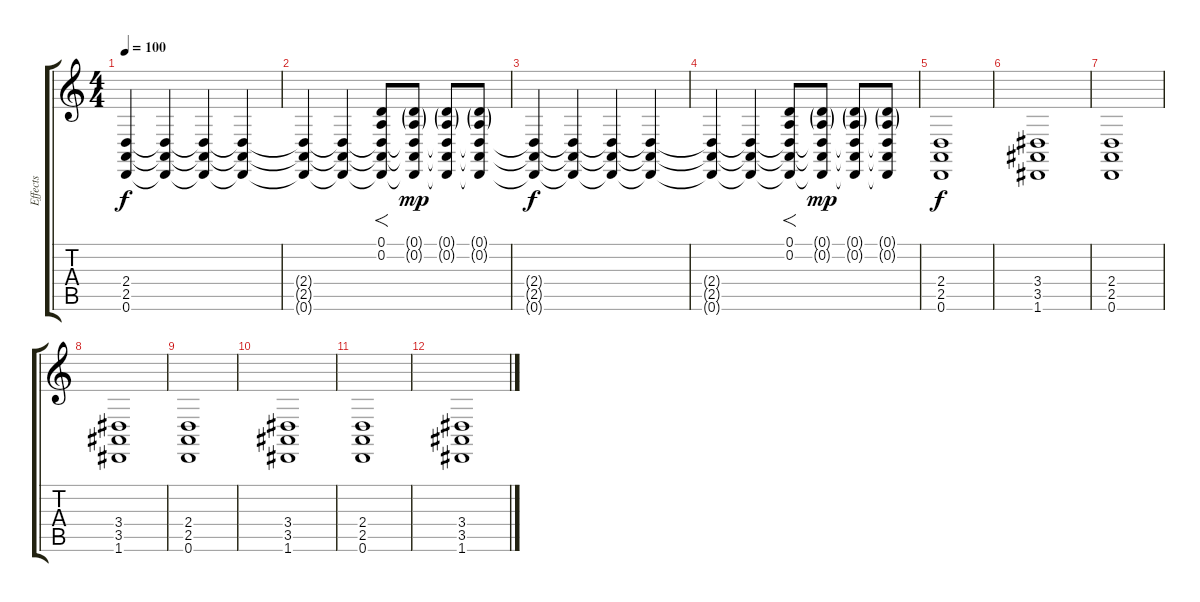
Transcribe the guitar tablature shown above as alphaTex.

\track ("Effects" "Effects") {instrument fx7echoes}
\staff {score tabs}
\tuning (D4 A3 F3 C3 G2 D2) {hide}
\ts (4 4)
\tempo 100
\clef g2
\ks c
(2.4 2.5 0.6).4{dy f instrument fx7echoes} (2.4{t} 2.5{t} 0.6{t}).4 (2.4{t} 2.5{t} 0.6{t}).4 (2.4{t} 2.5{t} 0.6{t}).4 |
(2.4{t} 2.5{t} 0.6{t}).4 (2.4{t} 2.5{t} 0.6{t}).4 (0.1 0.2 2.4{t} 2.5{t} 0.6{t}).8{f} (0.1{g} 0.2{g} 2.4{t} 2.5{t} 0.6{t}).8{dy mp} (0.1{g} 0.2{g} 2.4{t} 2.5{t} 0.6{t}).8 (0.1{g} 0.2{g} 2.4{t} 2.5{t} 0.6{t}).8 |
(2.4{t} 2.5{t} 0.6{t}).4{dy f} (2.4{t} 2.5{t} 0.6{t}).4 (2.4{t} 2.5{t} 0.6{t}).4 (2.4{t} 2.5{t} 0.6{t}).4 |
(2.4{t} 2.5{t} 0.6{t}).4 (2.4{t} 2.5{t} 0.6{t}).4 (0.1 0.2 2.4{t} 2.5{t} 0.6{t}).8{f} (0.1{g} 0.2{g} 2.4{t} 2.5{t} 0.6{t}).8{dy mp} (0.1{g} 0.2{g} 2.4{t} 2.5{t} 0.6{t}).8 (0.1{g} 0.2{g} 2.4{t} 2.5{t} 0.6{t}).8 |
(2.4 2.5 0.6).1{dy f} |
(3.4 3.5 1.6).1 |
(2.4 2.5 0.6).1 |
(3.4 3.5 1.6).1 |
(2.4 2.5 0.6).1 |
(3.4 3.5 1.6).1 |
(2.4 2.5 0.6).1 |
(3.4 3.5 1.6).1
